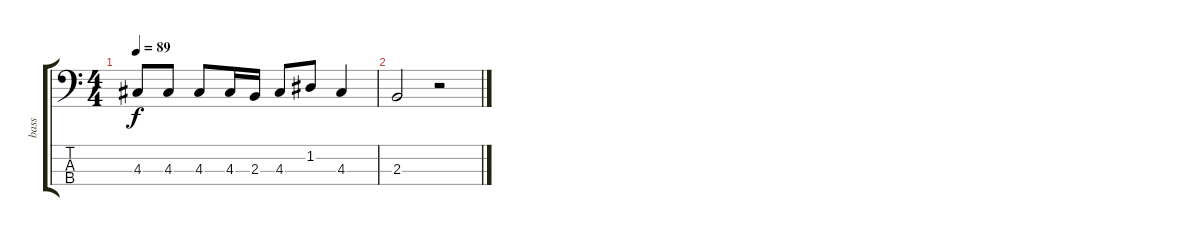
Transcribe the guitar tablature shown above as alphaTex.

\track ("bass" "bass") {instrument electricbassfinger}
\staff {score tabs}
\tuning (G2 D2 A1 E1) {hide}
\ts (4 4)
\tempo 89
\clef f4
\ks c
4.3.8{dy f} 4.3.8 4.3.8 4.3.16 2.3.16 4.3.8 1.2.8 4.3.4 |
2.3.2 r.2
